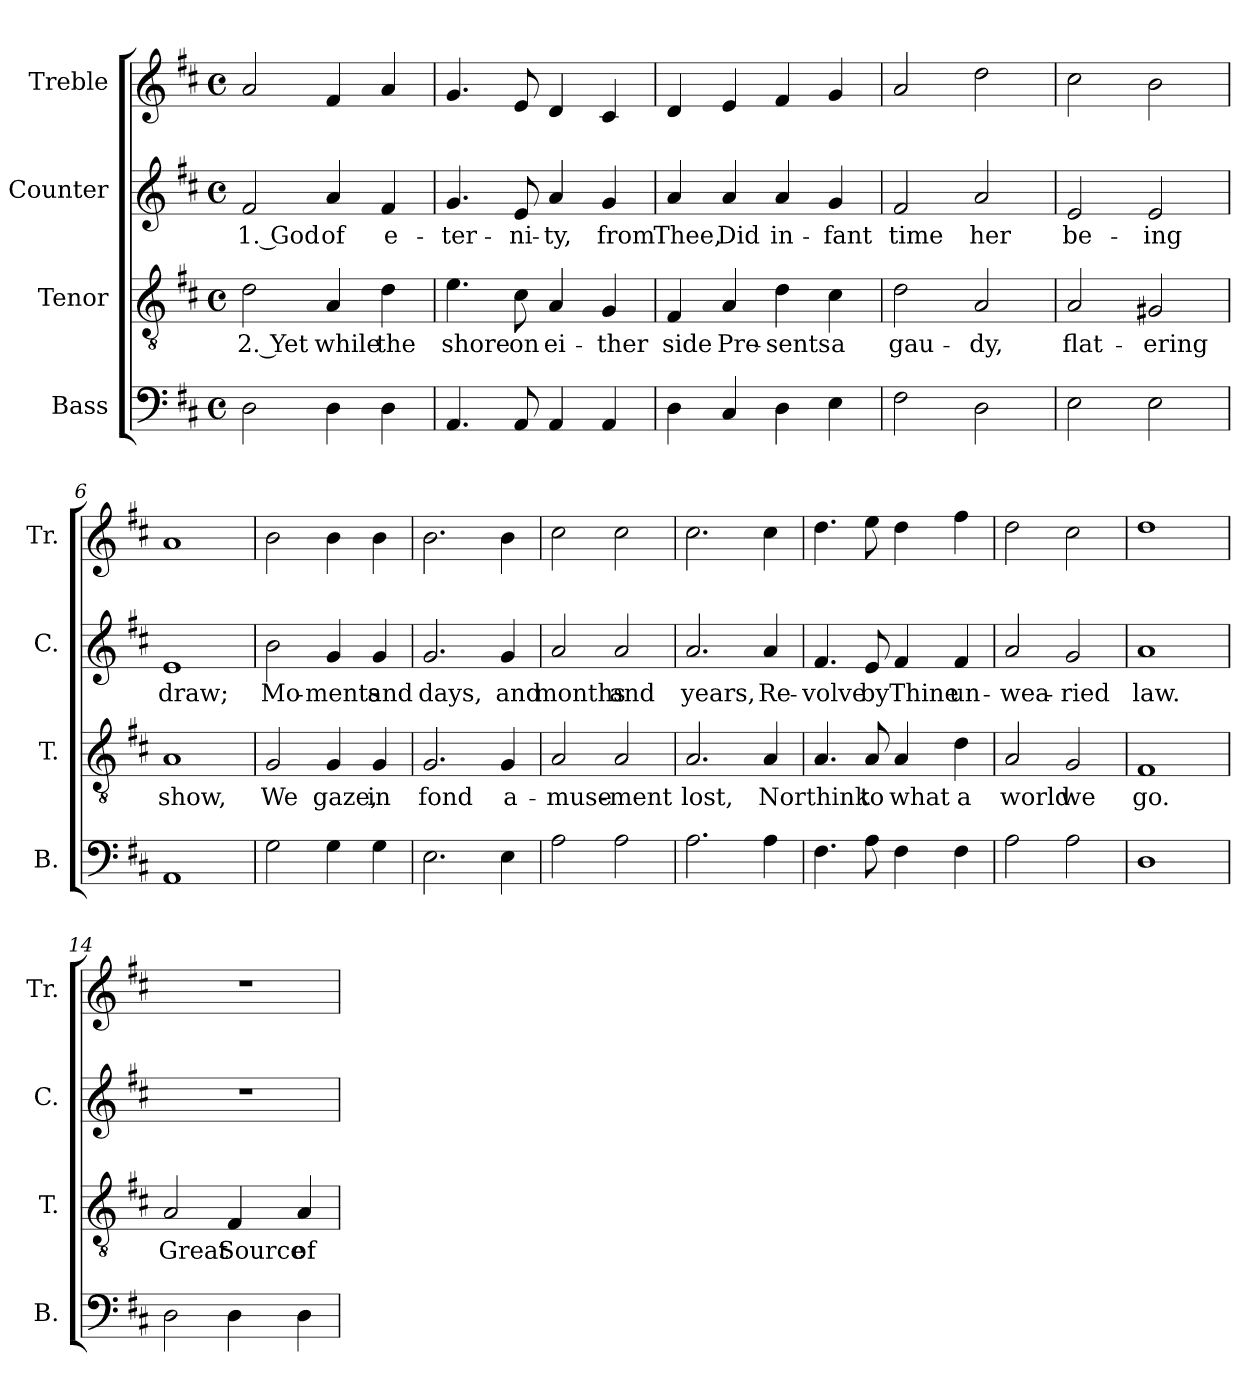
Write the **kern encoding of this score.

**kern	**kern	**text	**kern	**text	**kern
*part4	*part3	*part3	*part2	*part2	*part1
*staff4	*staff3	*staff3	*staff2	*staff2	*staff1
*I"Bass	*I"Tenor	*	*I"Counter	*	*I"Treble
*I'B.	*I'T.	*	*I'C.	*	*I'Tr.
*clefF4	*clefGv2	*	*clefG2	*	*clefG2
*k[f#c#]	*k[f#c#]	*	*k[f#c#]	*	*k[f#c#]
*M4/4	*M4/4	*	*M4/4	*	*M4/4
*met(c)	*met(c)	*	*met(c)	*	*met(c)
=1	=1	=1	=1	=1	=1
2D\	2d\	2. Yet	2f#/	1. God	2a/
4D\	4A/	while	4a/	of	4f#/
4D\	4d\	the	4f#/	e-	4a/
=2	=2	=2	=2	=2	=2
4.AA/	4.e\	shore	4.g/	-ter-	4.g/
8AA/	8c#\	on	8e/	-ni-	8e/
4AA/	4A/	ei-	4a/	-ty,	4d/
4AA/	4G/	-ther	4g/	from	4c#/
=3	=3	=3	=3	=3	=3
4D\	4F#/	side	4a/	Thee,	4d/
4C#/	4A/	Pre-	4a/	Did	4e/
4D\	4d\	-sents	4a/	in-	4f#/
4E\	4c#\	a	4g/	-fant	4g/
=4	=4	=4	=4	=4	=4
2F#\	2d\	gau-	2f#/	time	2a/
2D\	2A/	-dy,	2a/	her	2dd\
=5	=5	=5	=5	=5	=5
2E\	2A/	flat-	2e/	be-	2cc#\
2E\	2G#X/	-ering	2e/	-ing	2b\
=6	=6	=6	=6	=6	=6
1AA	1A	show,	1e	draw;	1a
=7	=7	=7	=7	=7	=7
2G\	2G/	We	2b\	Mo-	2b\
4G\	4G/	gaze,	4g/	-ments	4b\
4G\	4G/	in	4g/	and	4b\
=8	=8	=8	=8	=8	=8
2.E\	2.G/	fond	2.g/	days,	2.b\
4E\	4G/	a-	4g/	and	4b\
=9	=9	=9	=9	=9	=9
2A\	2A/	-muse-	2a/	months	2cc#\
2A\	2A/	-ment	2a/	and	2cc#\
=10	=10	=10	=10	=10	=10
2.A\	2.A/	lost,	2.a/	years,	2.cc#\
4A\	4A/	Nor	4a/	Re-	4cc#\
=11	=11	=11	=11	=11	=11
4.F#\	4.A/	think	4.f#/	-volve	4.dd\
8A\	8A/	to	8e/	by	8ee\
4F#\	4A/	what	4f#/	Thine	4dd\
4F#\	4d\	a	4f#/	un-	4ff#\
=12	=12	=12	=12	=12	=12
2A\	2A/	world	2a/	-wea-	2dd\
2A\	2G/	we	2g/	-ried	2cc#\
=13	=13	=13	=13	=13	=13
1D	1F#	go.	1a	law.	1dd
=14	=14	=14	=14	=14	=14
2D\	2A/	Great	1r	.	1r
4D\	4F#/	Source	.	.	.
4D\	4A/	of	.	.	.
=	=	=	=	=	=
*-	*-	*-	*-	*-	*-
